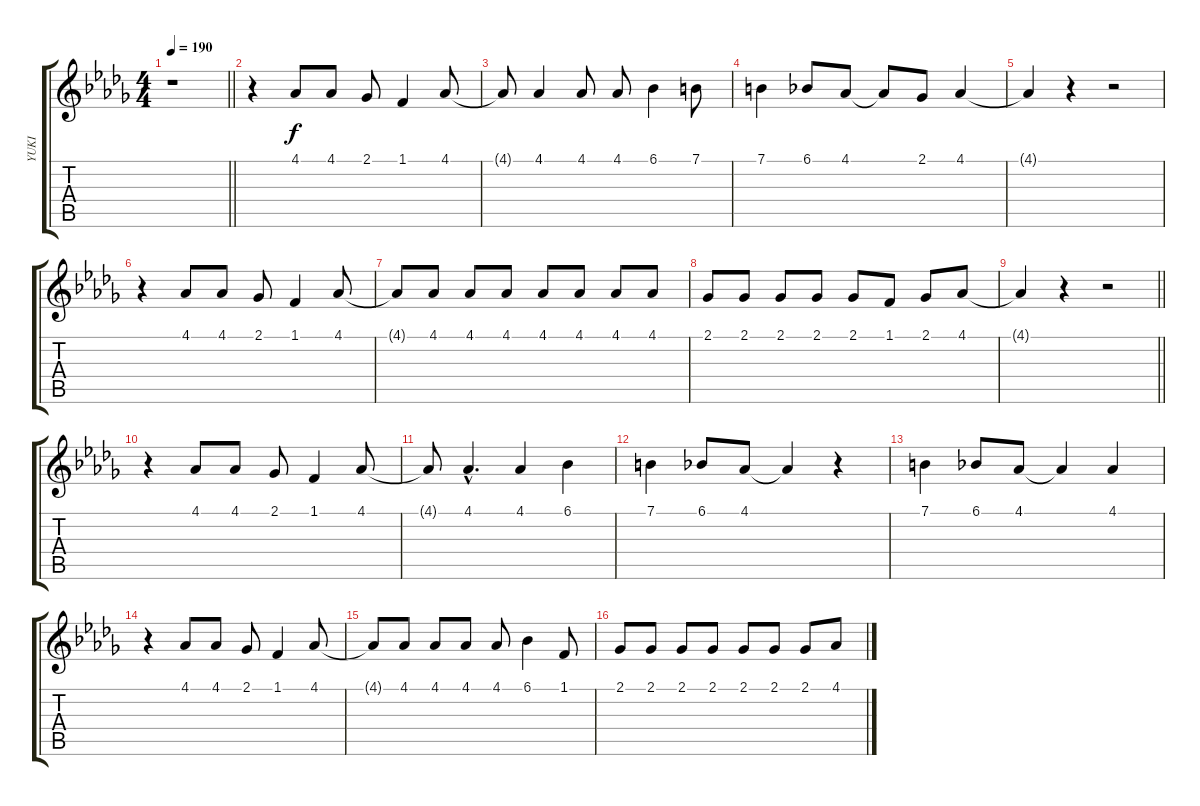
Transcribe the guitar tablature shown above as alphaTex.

\track ("YUKI" "YUKI") {instrument sopranosax}
\staff {score tabs}
\tuning (E4 B3 G3 D3 A2 E2) {hide}
\ts (4 4)
\tempo 190
\clef g2
\barLineRight lightlight
\ks db
r.1{dy f} |
r.4 4.1.8 4.1.8 2.1.8 1.1.4 4.1.8 |
4.1{t}.8 4.1.4 4.1.8 4.1.8 6.1.4 7.1.8 |
7.1.4 6.1.8 4.1.8 4.1{t}.8 2.1.8 4.1.4 |
4.1{t}.4 r.4 r.2 |
r.4 4.1.8 4.1.8 2.1.8 1.1.4 4.1.8 |
4.1{t}.8 4.1.8 4.1.8 4.1.8 4.1.8 4.1.8 4.1.8 4.1.8 |
2.1.8 2.1.8 2.1.8 2.1.8 2.1.8 1.1.8 2.1.8 4.1.8 |
\barLineRight lightlight
4.1{t}.4 r.4 r.2 |
r.4 4.1.8 4.1.8 2.1.8 1.1.4 4.1.8 |
4.1{t}.8 4.1{hac}.4{d} 4.1.4 6.1.4 |
7.1.4 6.1.8 4.1.8 4.1{t}.4 r.4 |
7.1.4 6.1.8 4.1.8 4.1{t}.4 4.1.4 |
r.4 4.1.8 4.1.8 2.1.8 1.1.4 4.1.8 |
4.1{t}.8 4.1.8 4.1.8 4.1.8 4.1.8 6.1.4 1.1.8 |
2.1.8 2.1.8 2.1.8 2.1.8 2.1.8 2.1.8 2.1.8 4.1.8
